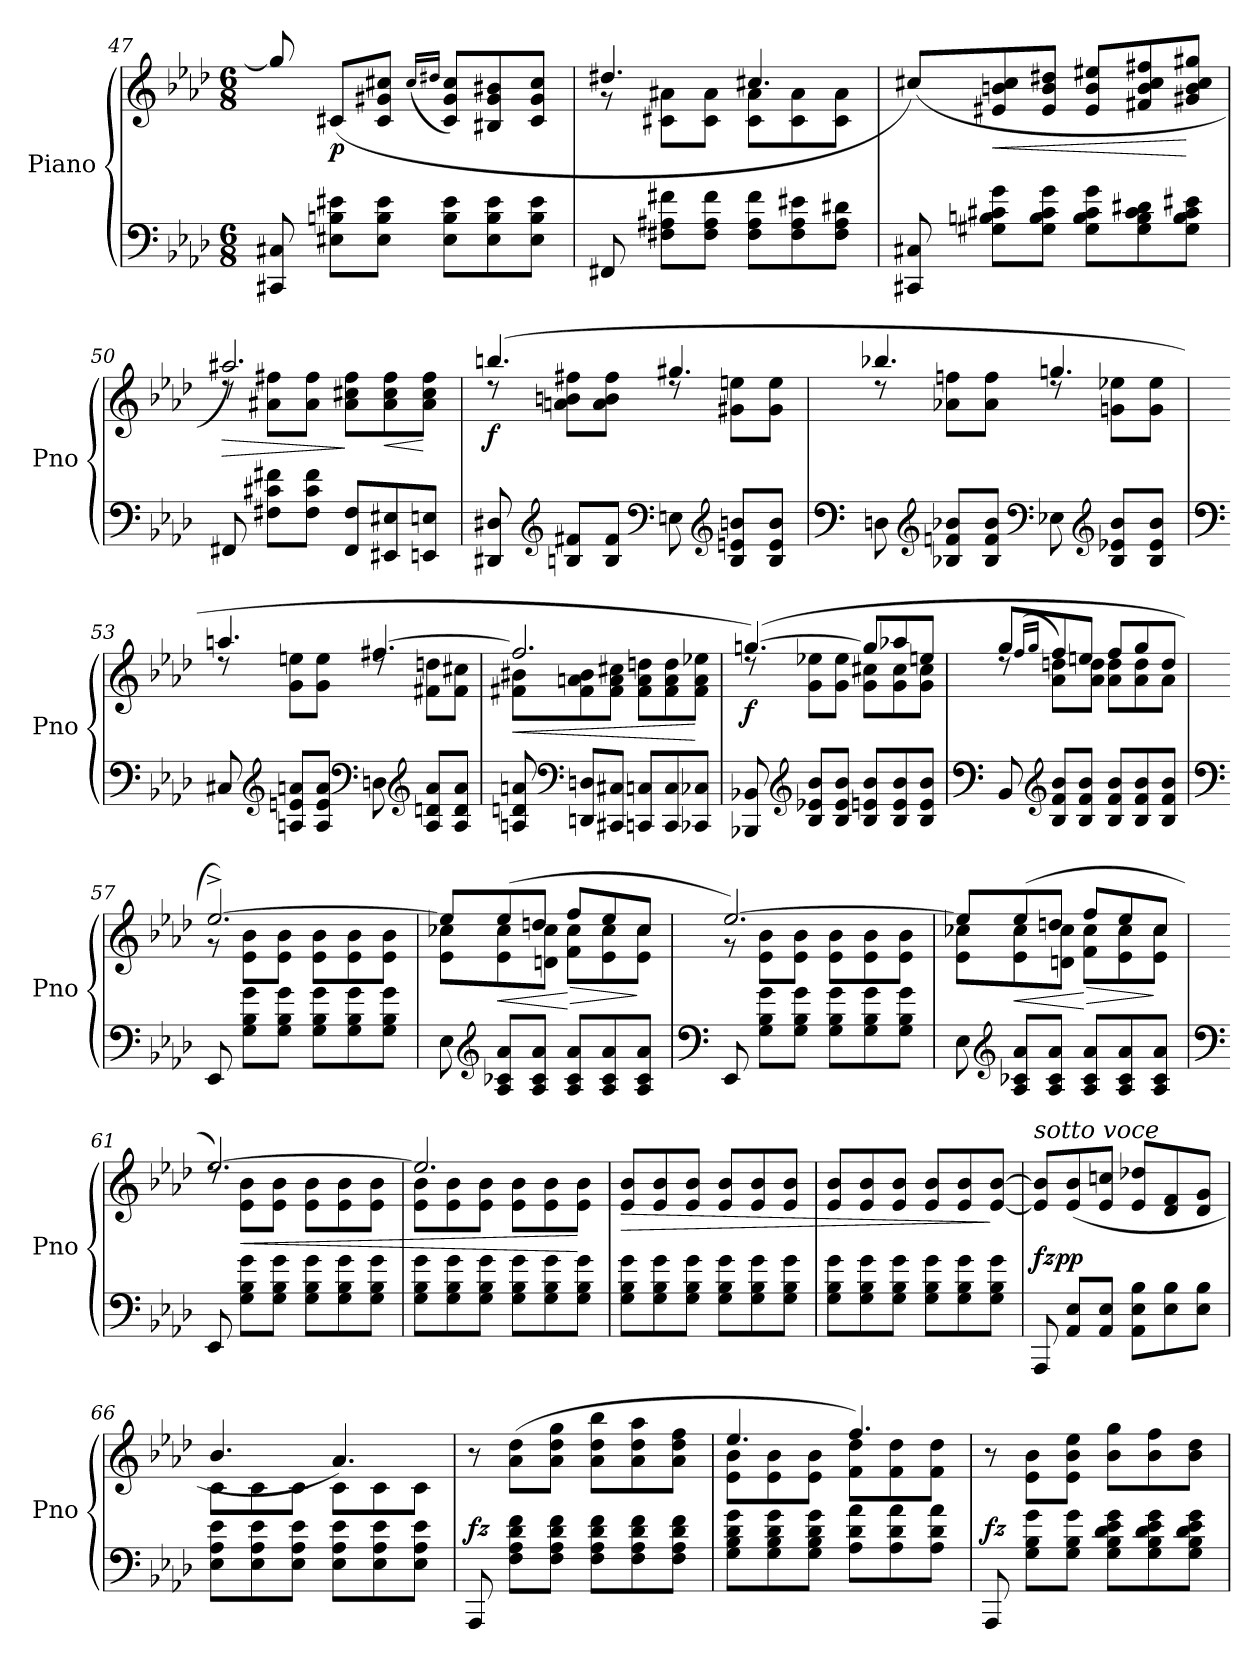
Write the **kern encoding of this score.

**kern	**kern	**dynam
*part1	*part1	*part1
*staff2	*staff1	*staff1/2
*I"Piano	*	*
*I'Pno	*	*
*clefF4	*clefG2	*
*k[b-e-a-d-]	*k[b-e-a-d-]	*
*M6/8	*M6/8	*
=47	=47	=47
8CC#X/ 8C#X/	8gg#/]	.
!	!	!LO:DY:b
8E#X\ 8Bn\ 8e#X\L	(8c#X/L	p
8E#\ 8B\ 8e#\J	8c#/ 8g#X/ 8cc#X/J	.
.	(16qcc#/LL	.
.	16qdd#X/JJ	.
8E#\ 8B\ 8e#\L	8c#/ 8g#/ 8cc#/L)	.
8E#\ 8B\ 8e#\	8B#X/ 8g#/ 8b#X/	.
8E#\ 8B\ 8e#\J	8c#/ 8g#/ 8cc#/J	.
=48	=48	=48
*	*^	*
8FF#X/	4.dd#X/	8r	.
8F#X\ 8A#X\ 8f#X\L	.	8c#X\ 8a#X\L	.
8F#\ 8A#\ 8f#\J	.	8c#\ 8a#\J	.
8F#\ 8A#\ 8f#\L	4.cc#X/	8c#\ 8a#\L	.
8F#\ 8A#\ 8e#X\	.	8c#\ 8a#\	.
8F#\ 8A#\ 8d#X\J	.	8c#\ 8a#\J	.
*	*v	*v	*
!!LO:LB:g=z
=49	=49	=49
8CC#X/ 8C#X/	(>8cc#X/L)	.
!	!	!LO:HP:b
8G#X\ 8Bn\ 8c#X\ 8g\L	8e#X/ 8bn/ 8cc#/	<
8G#\ 8B\ 8c#\ 8g\J	8e#/ 8b/ 8dd#X/J	.
8G#\ 8B\ 8c#\ 8g\L	8e#/ 8b/ 8ee#X/L	.
8G#\ 8B\ 8c#\ 8d#X\	8f#X/ 8b/ 8cc#/ 8ff#X/	.
8G#\ 8B\ 8c#\ 8e#X\J	8g#X/ 8b/ 8cc#/ 8gg#X/J	[
=50	=50	=50
!	!	!LO:HP:b
*	*^	*
8FF#X/	2.aa#X/)	8rdd	>
8F#X\ 8c#X\ 8f#X\L	.	8a#X\ 8ff#X\L	.
8F#\ 8c#\ 8f#\J	.	8a#\ 8ff#\J	.
8FF#/ 8F#/L	.	8a#\ 8cc#X\ 8ff#\L	]
!	!	!	!LO:HP:b
8EE#X/ 8E#X/	.	8a#\ 8cc#\ 8ff#\	<
8EEn/ 8En/J	.	8a#\ 8cc#\ 8ff#\J	[
=51	=51	=51	=51
!	!	!	!LO:DY:b
8DD#X/ 8D#X/	(4.bbn/	8rdd	f
*clefG2	*	*	*
8Bn/ 8f#X/L	.	8an\ 8bn\ 8ff#X\L	.
8B/ 8f#/J	.	8a\ 8b\ 8ff#\J	.
*clefF4	*	*	*
8En\	4.gg#X/	8rdd	.
*clefG2	*	*	*
!	!	!	!LO:DY:b
8B/ 8en/ 8bn/L	.	8g#X\ 8een\L	other-dynamics
8B/ 8e/ 8b/J	.	8g#\ 8ee\J	.
!!LO:PB:g=z	!!
=52	=52	=52	=52
*clefF4	*	*	*
8Dn\	4.bb-X/	8rdd	.
*clefG2	*	*	*
8B-X/ 8fn/ 8b-X/L	.	8a-X\ 8ffn\L	.
8B-/ 8f/ 8b-/J	.	8a-\ 8ff\J	.
*clefF4	*	*	*
8E-X\	4.ggn/	8rdd	.
*clefG2	*	*	*
8B-/ 8e-X/ 8b-/L	.	8gn\ 8ee-X\L	.
8B-/ 8e-/ 8b-/J	.	8g\ 8ee-\J	.
=53	=53	=53	=53
*clefF4	*	*	*
8C#X/	4.aan/	8rdd	.
*clefG2	*	*	*
8An/ 8en/ 8an/L	.	8g\ 8een\L	.
8A/ 8e/ 8a/J	.	8g\ 8ee\J	.
*clefF4	*	*	*
8Dn\	[4.ff#X/	8rdd	.
*clefG2	*	*	*
8A/ 8dn/ 8a/L	.	8f#X\ 8ddn\L	.
8A/ 8d/ 8a/J	.	8f#\ 8cc#X\J	.
=54	=54	=54	=54
!	!	!	!LO:HP:b
8An/ 8dn/ 8an/	2.ff#/]	8f#X\ 8b#X\L	<
*clefF4	*	*	*
8DDn/ 8Dn/L	.	8f#\ 8an\ 8b#\	.
8CC#X/ 8C#X/J	.	8f#\ 8a\ 8cc#X\J	.
8CCn/ 8Cn/L	.	8f#\ 8a\ 8ddn\L	.
8CC/ 8C/	.	8f#\ 8a\ 8dd\	.
8CC-X/ 8C-X/J	.	8f#\ 8a\ 8ee-X\J	[
!!LO:LB:g=z	!!
=55	=55	=55	=55
!	!	!	!LO:DY:b
8BBB-X/ 8BB-X/	([4.ggn/)	8rdd	f
*clefG2	*	*	*
8B-/ 8e-X/ 8b-/L	.	8g\ 8ee-X\L	.
8B-/ 8e-/ 8b-/J	.	8g\ 8ee-\J	.
8B-/ 8en/ 8b-/L	8gg/L]	8g\ 8cc#X\L	.
8B-/ 8e/ 8b-/	8aa-X/	8g\ 8cc#\	.
8B-/ 8e/ 8b-/J	8een/J	8g\ 8cc#\J	.
=56	=56	=56	=56
*clefF4	*	*	*
8BB-/	8gg/L	8rdd	.
*clefG2	*	*	*
.	(>16qff/LL	.	.
.	16qgg/JJ	.	.
8B-/ 8f/ 8b-/L	8ff/)	8a-\ 8ddn\L	.
8B-/ 8f/ 8b-/J	8een/J	8a-\ 8dd\J	.
8B-/ 8f/ 8b-/L	8ff/L	8a-\ 8dd\L	.
8B-/ 8f/ 8b-/	8gg/	8a-\ 8dd\	.
8B-/ 8f/ 8b-/J	8dd/J	8a-\J	.
=57	=57	=57	=57
*clefF4	*	*	*
8EE-/	[2.ee-^/)	8r	.
8G\ 8B-\ 8g\L	.	8e-\ 8b-\L	.
8G\ 8B-\ 8g\J	.	8e-\ 8b-\J	.
8G\ 8B-\ 8g\L	.	8e-\ 8b-\L	.
8G\ 8B-\ 8g\	.	8e-\ 8b-\	.
8G\ 8B-\ 8g\J	.	8e-\ 8b-\J	.
=58	=58	=58	=58
8E-\	8ee-/L]	8e-\ 8cc-X\L	.
*clefG2	*	*	*
!	!	!	!LO:HP:b
8A-/ 8c-X/ 8a-/L	(8ee-/	8e-\ 8cc-\	<
8A-/ 8c-/ 8a-/J	8ddn/J	8dn\ 8cc-\J	.
!	!	!	!LO:HP:n=1:b
8A-/ 8c-/ 8a-/L	8ff/L	8f\ 8cc-\L	[ >
8A-/ 8c-/ 8a-/	8ee-/	8e-\ 8cc-\	.
8A-/ 8c-/ 8a-/J	8cc-/J	8e-\ 8cc-\J	]
!!LO:LB:g=z	!!
=59	=59	=59	=59
*clefF4	*	*	*
8EE-/	[2.ee-/)	8r	.
8G\ 8B-\ 8g\L	.	8e-\ 8b-\L	.
8G\ 8B-\ 8g\J	.	8e-\ 8b-\J	.
8G\ 8B-\ 8g\L	.	8e-\ 8b-\L	.
8G\ 8B-\ 8g\	.	8e-\ 8b-\	.
8G\ 8B-\ 8g\J	.	8e-\ 8b-\J	.
=60	=60	=60	=60
8E-\	8ee-/L]	8e-\ 8cc-X\L	.
*clefG2	*	*	*
!	!	!	!LO:HP:b
8A-/ 8c-X/ 8a-/L	(8ee-/	8e-\ 8cc-\	<
8A-/ 8c-/ 8a-/J	8ddn/J	8dn\ 8cc-\J	.
!	!	!	!LO:HP:n=1:b
8A-/ 8c-/ 8a-/L	8ff/L	8f\ 8cc-\L	[ >
8A-/ 8c-/ 8a-/	8ee-/	8e-\ 8cc-\	.
8A-/ 8c-/ 8a-/J	8cc-/J	8e-\ 8cc-\J	]
=61	=61	=61	=61
*clefF4	*	*	*
8EE-/	[2.ee-/)	8rdd	.
!	!	!	!LO:HP:b
8G\ 8B-\ 8g\L	.	8e-\ 8b-\L	<
8G\ 8B-\ 8g\J	.	8e-\ 8b-\J	.
8G\ 8B-\ 8g\L	.	8e-\ 8b-\L	.
8G\ 8B-\ 8g\	.	8e-\ 8b-\	.
8G\ 8B-\ 8g\J	.	8e-\ 8b-\J	.
=62	=62	=62	=62
8G\ 8B-\ 8g\L	2.ee-/]	8e-\ 8b-\L	.
8G\ 8B-\ 8g\	.	8e-\ 8b-\	.
8G\ 8B-\ 8g\J	.	8e-\ 8b-\J	.
8G\ 8B-\ 8g\L	.	8e-\ 8b-\L	.
8G\ 8B-\ 8g\	.	8e-\ 8b-\	.
8G\ 8B-\ 8g\J	.	8e-\ 8b-\J	[
=63	=63	=63	=63
!	!	!	!LO:HP:b
*	*v	*v	*
8G\ 8B-\ 8g\L	8e-/ 8b-/L	>
8G\ 8B-\ 8g\	8e-/ 8b-/	.
8G\ 8B-\ 8g\J	8e-/ 8b-/J	.
8G\ 8B-\ 8g\L	8e-/ 8b-/L	.
8G\ 8B-\ 8g\	8e-/ 8b-/	.
8G\ 8B-\ 8g\J	8e-/ 8b-/J	.
!!LO:LB:g=z
=64	=64	=64
8G\ 8B-\ 8g\L	8e-/ 8b-/L	.
8G\ 8B-\ 8g\	8e-/ 8b-/	.
8G\ 8B-\ 8g\J	8e-/ 8b-/J	.
8G\ 8B-\ 8g\L	8e-/ 8b-/L	.
8G\ 8B-\ 8g\	8e-/ 8b-/	.
8G\ 8B-\ 8g\J	[8e-/ [8b-/J	]
=65	=65	=65
!	!LO:TX:a:i:t=sotto voce	!
!	!	!LO:DY:a=2
!	!	!LO:DY:n=1:b
8AAA-/	8e-/] 8b-/]L	fz pp
8AA-/ 8E-/L	(8e-/ 8b-/	.
8AA-/ 8E-/J	8e-/ 8ccn/J	.
8AA-\ 8E-\ 8B-\L	8e-/ 8dd-X/L	.
8E-\ 8B-\	8d-/ 8f/	.
8E-\ 8B-\J	8d-/ 8g/J	.
=66	=66	=66
*	*^	*
8E-\ 8A-\ 8e-\L	4.b-/	8c\L	.
8E-\ 8A-\ 8e-\	.	8c\	.
8E-\ 8A-\ 8e-\J	.	8c\J	.
8E-\ 8A-\ 8e-\L	4.a-/)	8c\L	.
8E-\ 8A-\ 8e-\	.	8c\	.
8E-\ 8A-\ 8e-\J	.	8c\J	.
=67	=67	=67	=67
!	!	!	!LO:DY:a=2
*	*v	*v	*
8AAA-/	8r	fz
8F\ 8A-\ 8d-\ 8f\L	(8a-\ 8dd-\L	.
8F\ 8A-\ 8d-\ 8f\J	8a-\ 8dd-\ 8gg\J	.
8F\ 8A-\ 8d-\ 8f\L	8a-\ 8dd-\ 8bb-\L	.
8F\ 8A-\ 8d-\ 8f\	8a-\ 8dd-\ 8aa-\	.
8F\ 8A-\ 8d-\ 8f\J	8a-\ 8dd-\ 8ff\J	.
=68	=68	=68
*	*^	*
8G\ 8B-\ 8d-\ 8g\L	4.ee-/	8e-\ 8b-\L	.
8G\ 8B-\ 8d-\ 8g\	.	8e-\ 8b-\	.
8G\ 8B-\ 8d-\ 8g\J	.	8e-\ 8b-\J	.
8A-\ 8d-\ 8a-\L	4.ff/)	8f\ 8dd-\L	.
8A-\ 8d-\ 8a-\	.	8f\ 8dd-\	.
8A-\ 8d-\ 8a-\J	.	8f\ 8dd-\J	.
!!LO:LB:g=z
=69	=69	=69	=69
!	!	!	!LO:DY:a=2
*	*v	*v	*
8AAA-/	8r	fz
8G\ 8B-\ 8g\L	8e-\ 8b-\L	.
8G\ 8B-\ 8g\J	8e-\ 8b-\ 8ee-\J	.
8G\ 8B-\ 8d-\ 8e-\ 8g\L	8b-\ 8gg\L	.
8G\ 8B-\ 8d-\ 8e-\ 8g\	8b-\ 8ff\	.
8G\ 8B-\ 8d-\ 8e-\ 8g\J	8b-\ 8dd-\J	.
=	=	=
*-	*-	*-
